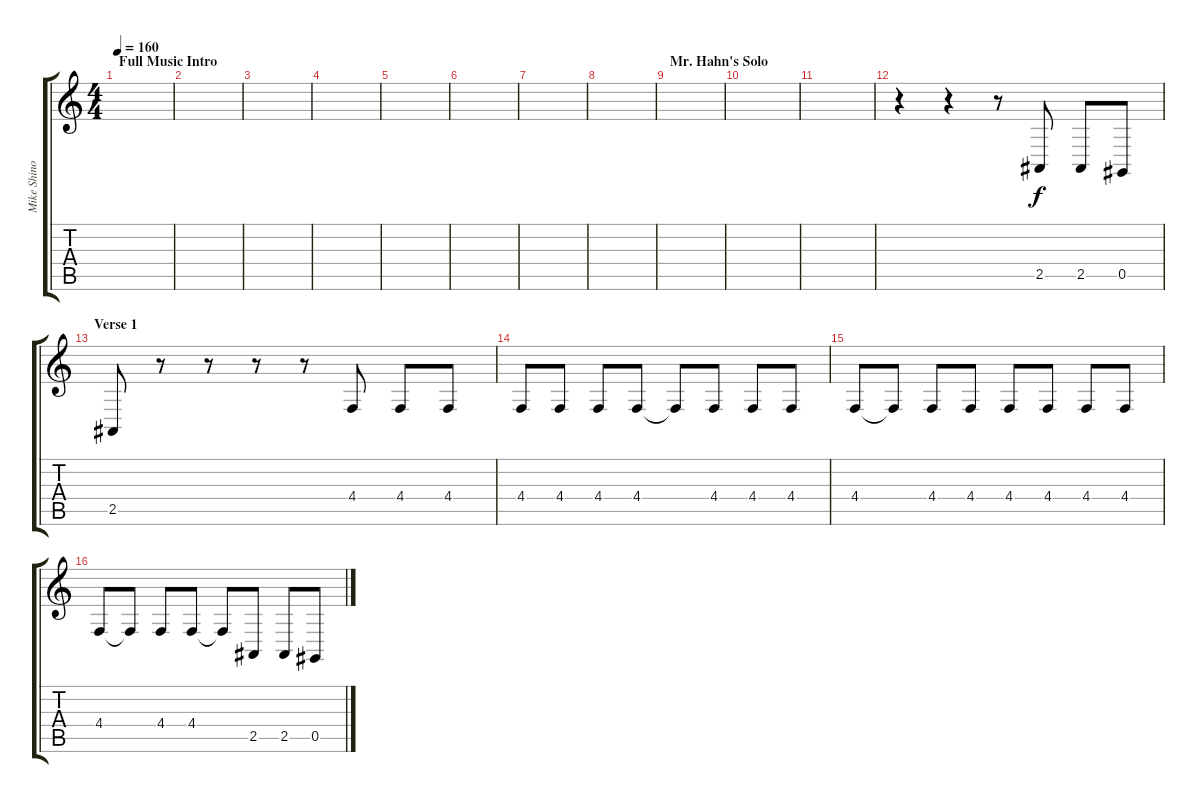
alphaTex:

\track ("Mike Shinoda (Vocals)" "Mike Shino") {instrument electricgrandpiano}
\staff {score tabs}
\tuning (Eb4 Bb3 Gb3 Db3 Ab2 Eb2) {hide}
\ts (4 4)
\section ("" "Full Music Intro")
\tempo 160
\clef g2
\ks c
|
|
|
|
|
|
|
|
\section ("" "Mr. Hahn's Solo")
|
|
|
r.4 r.4 r.8 2.5.8 2.5.8 0.5.8 |
\section ("" "Verse 1")
2.5.8 r.8 r.8 r.8 r.8 4.4.8 4.4.8 4.4.8 |
4.4.8 4.4.8 4.4.8 4.4.8 4.4{t}.8 4.4.8 4.4.8 4.4.8 |
4.4.8 4.4{t}.8 4.4.8 4.4.8 4.4.8 4.4.8 4.4.8 4.4.8 |
4.4.8 4.4{t}.8 4.4.8 4.4.8 4.4{t}.8 2.5.8 2.5.8 0.5.8
